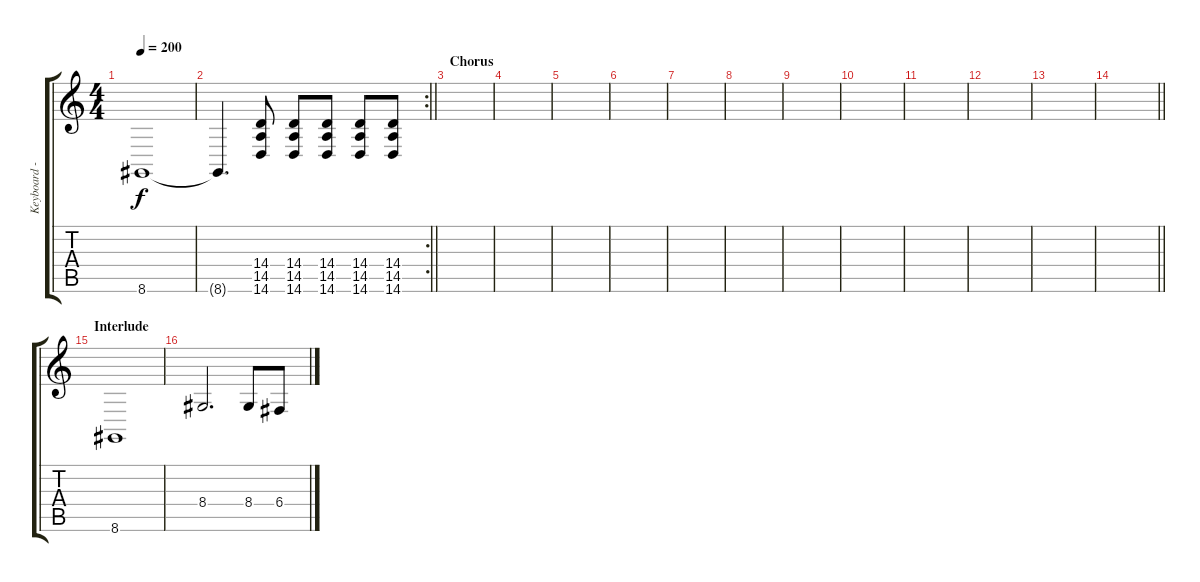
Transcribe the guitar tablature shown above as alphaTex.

\track ("Keyboard - Danny" "Keyboard -") {instrument percussiveorgan}
\staff {score tabs}
\tuning (D4 A3 F3 C3 G2 C2) {hide}
\ts (4 4)
\tempo 200
\clef g2
\ks c
8.6{t}.1{dy f} |
\rc 2
\barLineRight lightlight
8.6{t}.4{d} (14.4 14.5 14.6).8 (14.4 14.5 14.6).8 (14.4 14.5 14.6).8 (14.4 14.5 14.6).8 (14.4 14.5 14.6).8 |
\section ("" "Chorus")
|
|
|
|
|
|
|
|
|
|
|
\barLineRight lightlight
|
\section ("" "Interlude")
8.6.1 |
8.4.2{d} 8.4.8 6.4.8
